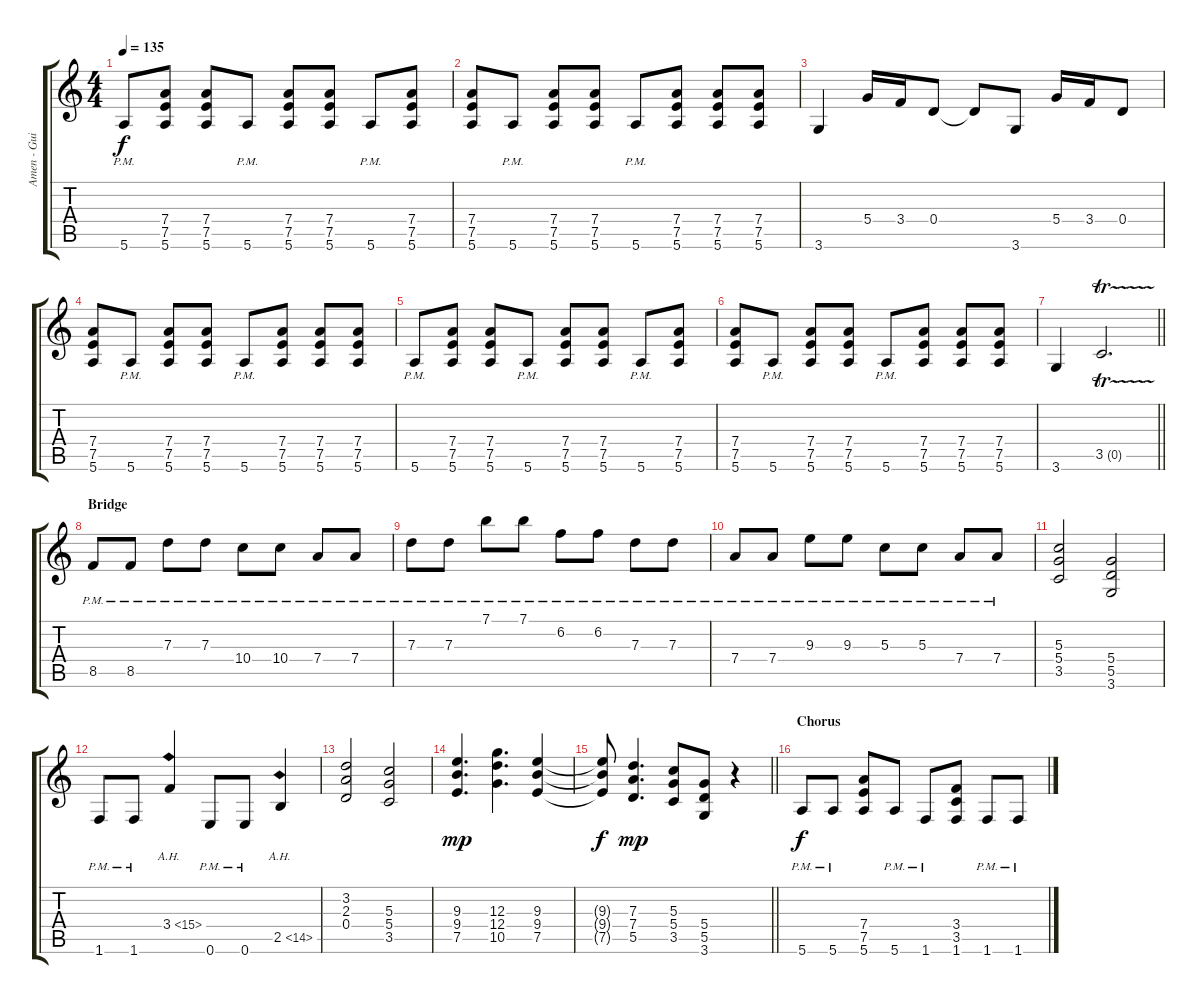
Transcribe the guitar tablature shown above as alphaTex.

\track ("Amen - Guitar" "Amen - Gui") {instrument distortionguitar}
\staff {score tabs}
\tuning (E4 B3 G3 D3 A2 E2) {hide}
\ts (4 4)
\tempo 135
\clef g2
\ks c
5.6{pm}.8{dy f} (7.4 7.5 5.6).8 (7.4 7.5 5.6).8 5.6{pm}.8 (7.4 7.5 5.6).8 (7.4 7.5 5.6).8 5.6{pm}.8 (7.4 7.5 5.6).8 |
(7.4 7.5 5.6).8 5.6{pm}.8 (7.4 7.5 5.6).8 (7.4 7.5 5.6).8 5.6{pm}.8 (7.4 7.5 5.6).8 (7.4 7.5 5.6).8 (7.4 7.5 5.6).8 |
3.6.4 5.4.16 3.4.16 0.4.8 0.4{t}.8 3.6.8 5.4.16 3.4.16 0.4.8 |
(7.4 7.5 5.6).8 5.6{pm}.8 (7.4 7.5 5.6).8 (7.4 7.5 5.6).8 5.6{pm}.8 (7.4 7.5 5.6).8 (7.4 7.5 5.6).8 (7.4 7.5 5.6).8 |
5.6{pm}.8 (7.4 7.5 5.6).8 (7.4 7.5 5.6).8 5.6{pm}.8 (7.4 7.5 5.6).8 (7.4 7.5 5.6).8 5.6{pm}.8 (7.4 7.5 5.6).8 |
(7.4 7.5 5.6).8 5.6{pm}.8 (7.4 7.5 5.6).8 (7.4 7.5 5.6).8 5.6{pm}.8 (7.4 7.5 5.6).8 (7.4 7.5 5.6).8 (7.4 7.5 5.6).8 |
\barLineRight lightlight
3.6.4 3.5{tr (0 16)}.2{d} |
\section ("" "Bridge")
8.5{pm}.8 8.5{pm}.8 7.3{pm}.8 7.3{pm}.8 10.4{pm}.8 10.4{pm}.8 7.4{pm}.8 7.4{pm}.8 |
7.3{pm}.8 7.3{pm}.8 7.1{pm}.8 7.1{pm}.8 6.2{pm}.8 6.2{pm}.8 7.3{pm}.8 7.3{pm}.8 |
7.4{pm}.8 7.4{pm}.8 9.3{pm}.8 9.3{pm}.8 5.3{pm}.8 5.3{pm}.8 7.4{pm}.8 7.4{pm}.8 |
(5.3 5.4 3.5).2 (5.4 5.5 3.6).2 |
1.6{pm}.8 1.6{pm}.8 3.4{ah 12}.4 0.6{pm}.8 0.6{pm}.8 2.5{ah 12}.4 |
(3.2 2.3 0.4).2 (5.3 5.4 3.5).2 |
(9.3 9.4 7.5).4{d dy mp} (12.3 12.4 10.5).4{d} (9.3 9.4 7.5).4 |
\barLineRight lightlight
(9.3{t} 9.4{t} 7.5{t}).8{dy f} (7.3 7.4 5.5).4{d dy mp} (5.3 5.4 3.5).8 (5.4 5.5 3.6).8 r.4 |
\section ("" "Chorus")
5.6{pm}.8{dy f} 5.6{pm}.8 (7.4 7.5 5.6).8 5.6{pm}.8 1.6{pm}.8 (3.4 3.5 1.6).8 1.6{pm}.8 1.6{pm}.8
